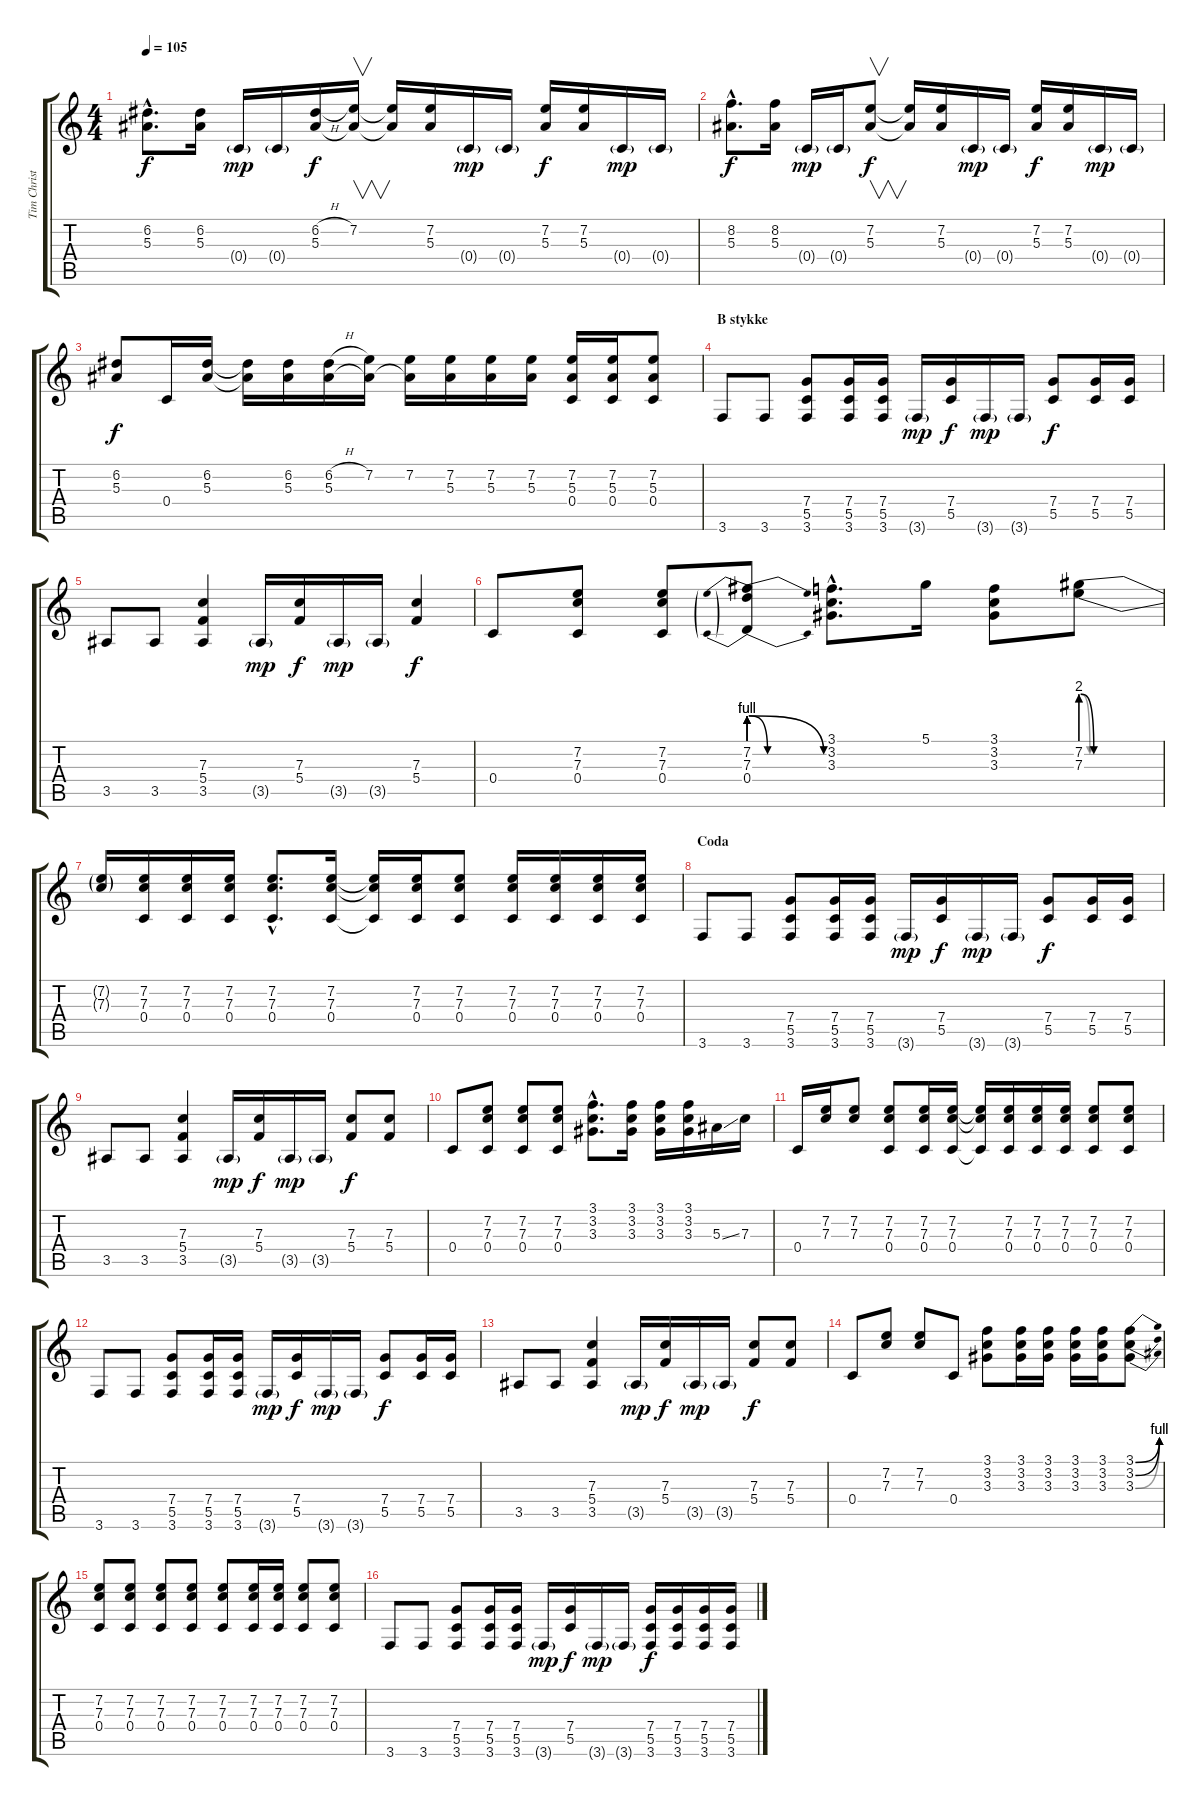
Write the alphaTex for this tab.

\track ("Tim Christensen (Guitar 1)" "Tim Christ") {instrument distortionguitar}
\staff {score tabs}
\tuning (D4 A3 F3 C3 G2 D2) {hide}
\ts (4 4)
\tempo 105
\clef g2
\ks c
(6.2{hac} 5.3{hac}).8{d dy f} (6.2 5.3).16 0.4{g}.16{dy mp} 0.4{g}.16 (6.2{h} 5.3).16{dy f} (7.2 5.3{t}).16{v} (7.2{t} 5.3{t}).16 (7.2 5.3).16 0.4{g}.16{dy mp} 0.4{g}.16 (7.2 5.3).16{dy f} (7.2 5.3).16 0.4{g}.16{dy mp} 0.4{g}.16 |
(8.2{hac} 5.3{hac}).8{d dy f} (8.2 5.3).16 0.4{g}.16{dy mp} 0.4{g}.16 (7.2 5.3).8{v dy f} (7.2{t} 5.3{t}).16 (7.2 5.3).16 0.4{g}.16{dy mp} 0.4{g}.16 (7.2 5.3).16{dy f} (7.2 5.3).16 0.4{g}.16{dy mp} 0.4{g}.16 |
(6.2 5.3).8{dy f} 0.4.16 (6.2 5.3).16 (6.2{t} 5.3{t}).16 (6.2 5.3).16 (6.2{h} 5.3).16 (7.2 5.3{t}).16 (7.2 5.3{t}).16 (7.2 5.3).16 (7.2 5.3).16 (7.2 5.3).16 (7.2 5.3 0.4).16 (7.2 5.3 0.4).16 (7.2 5.3 0.4).8 |
\section ("" "B stykke")
3.6.8{volume 14 balance 13} 3.6.8 (7.4 5.5 3.6).8 (7.4 5.5 3.6).16 (7.4 5.5 3.6).16 3.6{g}.16{dy mp} (7.4 5.5).16{dy f} 3.6{g}.16{dy mp} 3.6{g}.16 (7.4 5.5).8{dy f} (7.4 5.5).16 (7.4 5.5).16 |
3.5.8 3.5.8 (7.3 5.4 3.5).4 3.5{g}.16{dy mp} (7.3 5.4).16{dy f} 3.5{g}.16{dy mp} 3.5{g}.16 (7.3 5.4).4{dy f} |
0.4.8 (7.2 7.3 0.4).8 (7.2 7.3 0.4).8 (7.2{be (prebendrelease 0 4 60 0)} 7.3{be (custom 0 4 15 0 20 0 40 0 60 0)} 0.4{be (prebendrelease 0 4 60 0)}).8 (3.1{hac} 3.2{hac} 3.3{hac}).8{d} 5.1.16 (3.1 3.2 3.3).8 (7.2{be (custom 0 8 10 0 20 0 40 0 60 0)} 7.3{be (custom 0 8 7 0 20 0 40 0 60 0)}).8 |
(7.2{t} 7.3{t}).16 (7.2 7.3 0.4).16 (7.2 7.3 0.4).16 (7.2 7.3 0.4).16 (7.2{hac} 7.3{hac} 0.4{hac}).8{d} (7.2 7.3 0.4).16 (7.2{t} 7.3{t} 0.4{t}).16 (7.2 7.3 0.4).16 (7.2 7.3 0.4).8 (7.2 7.3 0.4).16 (7.2 7.3 0.4).16 (7.2 7.3 0.4).16 (7.2 7.3 0.4).16 |
\section ("" "Coda")
3.6.8 3.6.8 (7.4 5.5 3.6).8 (7.4 5.5 3.6).16 (7.4 5.5 3.6).16 3.6{g}.16{dy mp} (7.4 5.5).16{dy f} 3.6{g}.16{dy mp} 3.6{g}.16 (7.4 5.5).8{dy f} (7.4 5.5).16 (7.4 5.5).16 |
3.5.8 3.5.8 (7.3 5.4 3.5).4 3.5{g}.16{dy mp} (7.3 5.4).16{dy f} 3.5{g}.16{dy mp} 3.5{g}.16 (7.3 5.4).8{dy f} (7.3 5.4).8 |
0.4.8 (7.2 7.3 0.4).8 (7.2 7.3 0.4).8 (7.2 7.3 0.4).8 (3.1{hac} 3.2{hac} 3.3{hac}).8{d} (3.1 3.2 3.3).16 (3.1 3.2 3.3).16 (3.1 3.2 3.3).16 5.3{ss}.16 7.3.16 |
0.4.16 (7.2 7.3).16 (7.2 7.3).8 (7.2 7.3 0.4).8 (7.2 7.3 0.4).16 (7.2 7.3 0.4).16 (7.2{t} 7.3{t} 0.4{t}).16 (7.2 7.3 0.4).16 (7.2 7.3 0.4).16 (7.2 7.3 0.4).16 (7.2 7.3 0.4).8 (7.2 7.3 0.4).8 |
3.6.8 3.6.8 (7.4 5.5 3.6).8 (7.4 5.5 3.6).16 (7.4 5.5 3.6).16 3.6{g}.16{dy mp} (7.4 5.5).16{dy f} 3.6{g}.16{dy mp} 3.6{g}.16 (7.4 5.5).8{dy f} (7.4 5.5).16 (7.4 5.5).16 |
3.5.8 3.5.8 (7.3 5.4 3.5).4 3.5{g}.16{dy mp} (7.3 5.4).16{dy f} 3.5{g}.16{dy mp} 3.5{g}.16 (7.3 5.4).8{dy f} (7.3 5.4).8 |
0.4.8 (7.2 7.3).8 (7.2 7.3).8 0.4.8 (3.1 3.2 3.3).8 (3.1 3.2 3.3).16 (3.1 3.2 3.3).16 (3.1 3.2 3.3).16 (3.1 3.2 3.3).16 (3.1{be (bend 0 0 60 4)} 3.2{be (bend 0 0 60 4)} 3.3{be (bend 0 0 60 4)}).8 |
(7.2 7.3 0.4).8 (7.2 7.3 0.4).8 (7.2 7.3 0.4).8 (7.2 7.3 0.4).8 (7.2 7.3 0.4).8 (7.2 7.3 0.4).16 (7.2 7.3 0.4).16 (7.2 7.3 0.4).8 (7.2 7.3 0.4).8 |
3.6.8 3.6.8 (7.4 5.5 3.6).8 (7.4 5.5 3.6).16 (7.4 5.5 3.6).16 3.6{g}.16{dy mp} (7.4 5.5).16{dy f} 3.6{g}.16{dy mp} 3.6{g}.16 (7.4 5.5 3.6).16{dy f} (7.4 5.5 3.6).16 (7.4 5.5 3.6).16 (7.4 5.5 3.6).16
